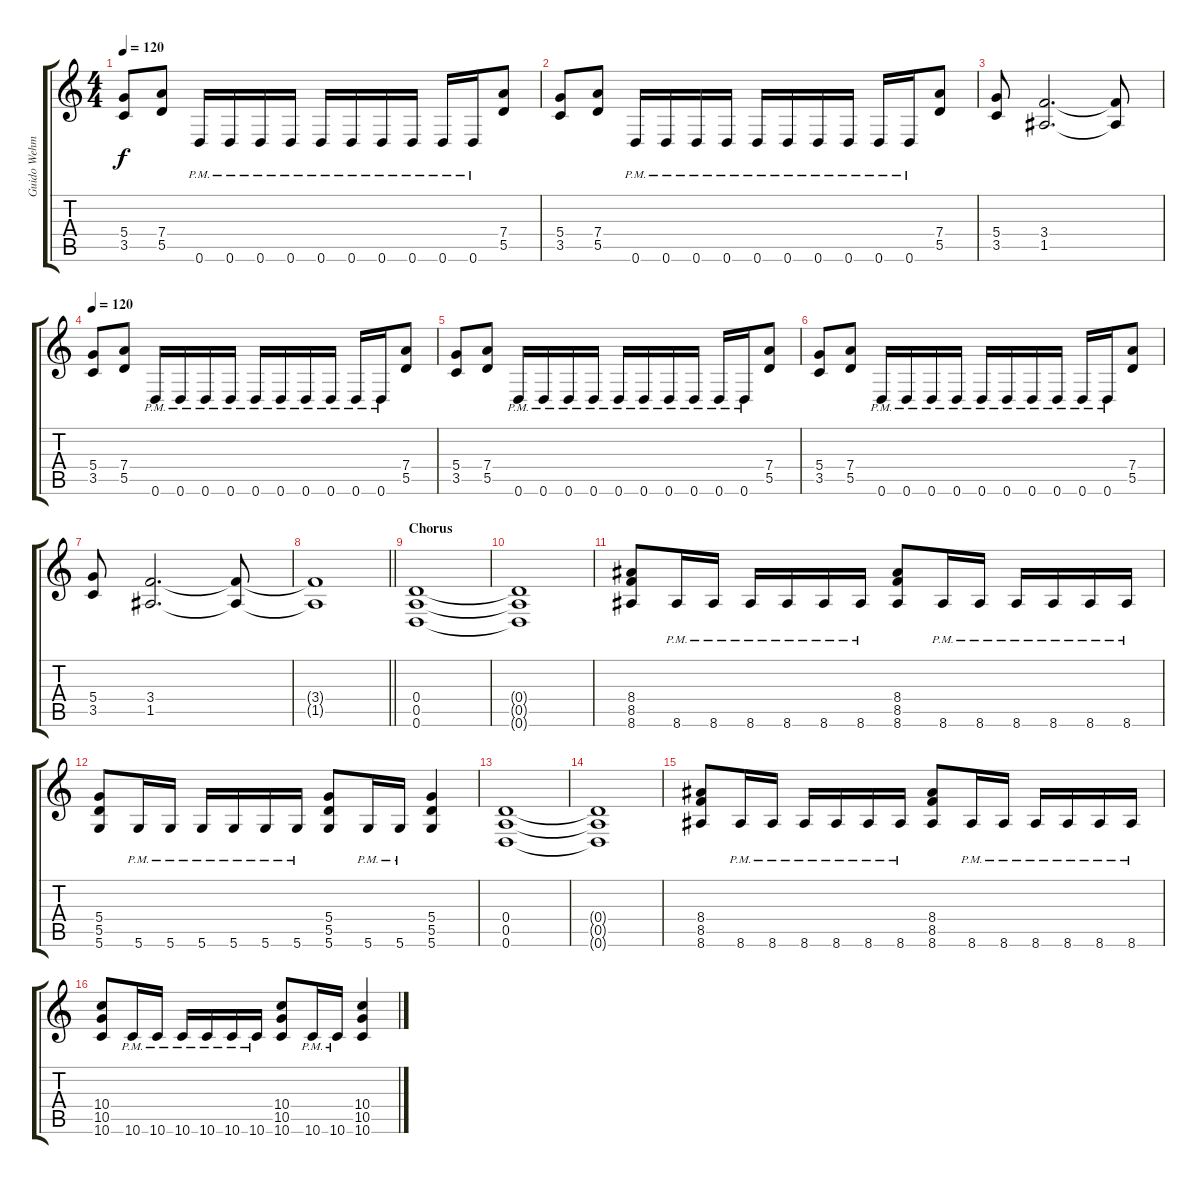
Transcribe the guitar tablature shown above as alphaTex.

\track ("Guido Wehmeyer" "Guido Wehm") {instrument distortionguitar}
\staff {score tabs}
\tuning (E4 B3 G3 D3 A2 D2) {hide}
\ts (4 4)
\tempo 120
\clef g2
\ks c
(5.4 3.5).8{dy f} (7.4 5.5).8 0.6{pm}.16 0.6{pm}.16 0.6{pm}.16 0.6{pm}.16 0.6{pm}.16 0.6{pm}.16 0.6{pm}.16 0.6{pm}.16 0.6{pm}.16 0.6{pm}.16 (7.4 5.5).8 |
(5.4 3.5).8 (7.4 5.5).8 0.6{pm}.16 0.6{pm}.16 0.6{pm}.16 0.6{pm}.16 0.6{pm}.16 0.6{pm}.16 0.6{pm}.16 0.6{pm}.16 0.6{pm}.16 0.6{pm}.16 (7.4 5.5).8 |
(5.4 3.5).8 (3.4 1.5).2{d} (3.4{t} 1.5{t}).8 |
\tempo 120
(5.4 3.5).8 (7.4 5.5).8 0.6{pm}.16 0.6{pm}.16 0.6{pm}.16 0.6{pm}.16 0.6{pm}.16 0.6{pm}.16 0.6{pm}.16 0.6{pm}.16 0.6{pm}.16 0.6{pm}.16 (7.4 5.5).8 |
(5.4 3.5).8 (7.4 5.5).8 0.6{pm}.16 0.6{pm}.16 0.6{pm}.16 0.6{pm}.16 0.6{pm}.16 0.6{pm}.16 0.6{pm}.16 0.6{pm}.16 0.6{pm}.16 0.6{pm}.16 (7.4 5.5).8 |
(5.4 3.5).8 (7.4 5.5).8 0.6{pm}.16 0.6{pm}.16 0.6{pm}.16 0.6{pm}.16 0.6{pm}.16 0.6{pm}.16 0.6{pm}.16 0.6{pm}.16 0.6{pm}.16 0.6{pm}.16 (7.4 5.5).8 |
(5.4 3.5).8 (3.4 1.5).2{d} (3.4{t} 1.5{t}).8 |
\barLineRight lightlight
(3.4{t} 1.5{t}).1 |
\section ("" "Chorus")
(0.4 0.5 0.6).1 |
(0.4{t} 0.5{t} 0.6{t}).1 |
(8.4 8.5 8.6).8 8.6{pm}.16 8.6{pm}.16 8.6{pm}.16 8.6{pm}.16 8.6{pm}.16 8.6{pm}.16 (8.4 8.5 8.6).8 8.6{pm}.16 8.6{pm}.16 8.6{pm}.16 8.6{pm}.16 8.6{pm}.16 8.6{pm}.16 |
(5.4 5.5 5.6).8 5.6{pm}.16 5.6{pm}.16 5.6{pm}.16 5.6{pm}.16 5.6{pm}.16 5.6{pm}.16 (5.4 5.5 5.6).8 5.6{pm}.16 5.6{pm}.16 (5.4 5.5 5.6).4 |
(0.4 0.5 0.6).1 |
(0.4{t} 0.5{t} 0.6{t}).1 |
(8.4 8.5 8.6).8 8.6{pm}.16 8.6{pm}.16 8.6{pm}.16 8.6{pm}.16 8.6{pm}.16 8.6{pm}.16 (8.4 8.5 8.6).8 8.6{pm}.16 8.6{pm}.16 8.6{pm}.16 8.6{pm}.16 8.6{pm}.16 8.6{pm}.16 |
(10.4 10.5 10.6).8 10.6{pm}.16 10.6{pm}.16 10.6{pm}.16 10.6{pm}.16 10.6{pm}.16 10.6{pm}.16 (10.4 10.5 10.6).8 10.6{pm}.16 10.6{pm}.16 (10.4 10.5 10.6).4
